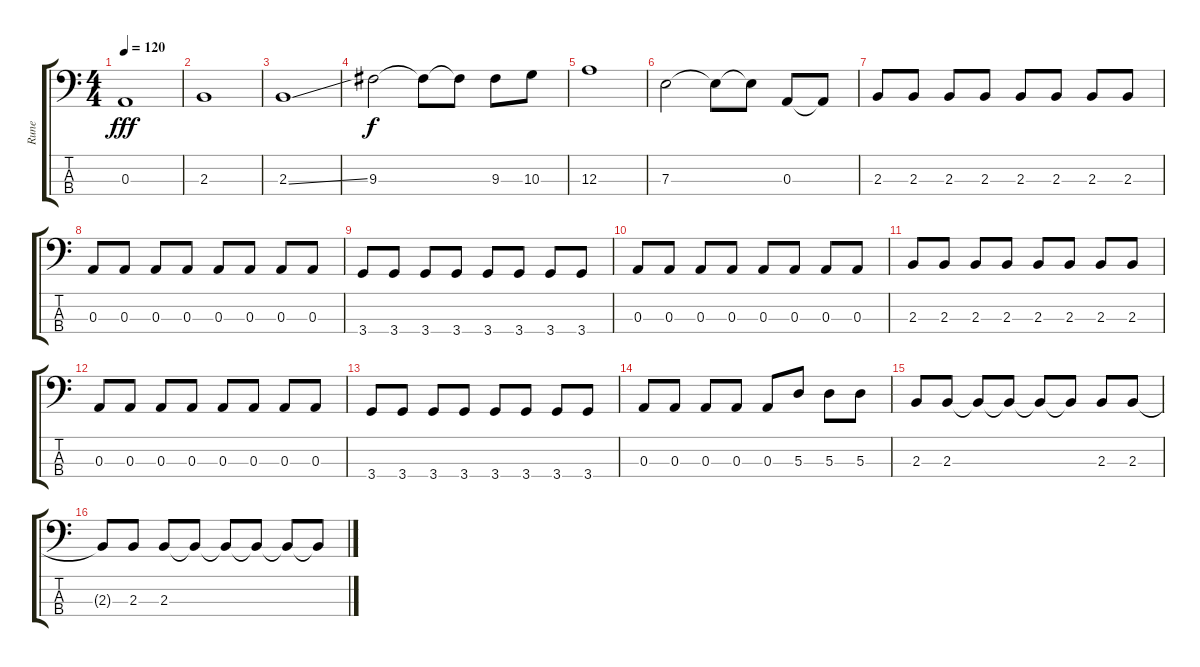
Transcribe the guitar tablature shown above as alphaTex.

\track ("Rune" "Rune") {instrument electricbassfinger}
\staff {score tabs}
\tuning (G2 D2 A1 E1) {hide}
\ts (4 4)
\tempo 120
\clef f4
\ks c
0.3.1{dy fff} |
2.3.1 |
2.3{ss}.1 |
9.3.2{dy f} 9.3{t}.8 9.3{t}.8 9.3.8 10.3.8 |
12.3.1 |
7.3.2 7.3{t}.8 7.3{t}.8 0.3.8 0.3{t}.8 |
2.3.8 2.3.8 2.3.8 2.3.8 2.3.8 2.3.8 2.3.8 2.3.8 |
0.3.8 0.3.8 0.3.8 0.3.8 0.3.8 0.3.8 0.3.8 0.3.8 |
3.4.8 3.4.8 3.4.8 3.4.8 3.4.8 3.4.8 3.4.8 3.4.8 |
0.3.8 0.3.8 0.3.8 0.3.8 0.3.8 0.3.8 0.3.8 0.3.8 |
2.3.8 2.3.8 2.3.8 2.3.8 2.3.8 2.3.8 2.3.8 2.3.8 |
0.3.8 0.3.8 0.3.8 0.3.8 0.3.8 0.3.8 0.3.8 0.3.8 |
3.4.8 3.4.8 3.4.8 3.4.8 3.4.8 3.4.8 3.4.8 3.4.8 |
0.3.8 0.3.8 0.3.8 0.3.8 0.3.8 5.3.8 5.3.8 5.3.8 |
2.3.8 2.3.8 2.3{t}.8 2.3{t}.8 2.3{t}.8 2.3{t}.8 2.3.8 2.3.8 |
2.3{t}.8 2.3.8 2.3.8 2.3{t}.8 2.3{t}.8 2.3{t}.8 2.3{t}.8 2.3{t}.8
